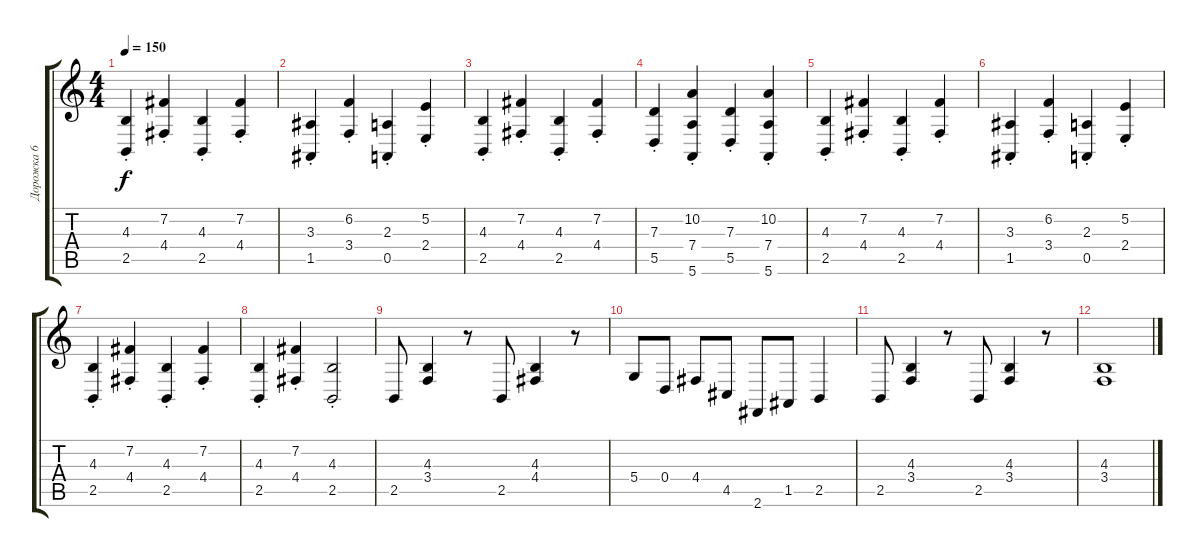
\track ("Дорожка 6" "Дорожка 6") {instrument accordion}
\staff {score tabs}
\tuning (E4 B3 G3 D3 A2 E2) {hide}
\ts (4 4)
\tempo 150
\clef g2
\ks c
(4.3{st} 2.5{st}).4{dy f} (7.2{st} 4.4{st}).4 (4.3{st} 2.5{st}).4 (7.2{st} 4.4{st}).4 |
(3.3{st} 1.5{st}).4 (6.2{st} 3.4{st}).4 (2.3{st} 0.5{st}).4 (5.2{st} 2.4{st}).4 |
(4.3{st} 2.5{st}).4 (7.2{st} 4.4{st}).4 (4.3{st} 2.5{st}).4 (7.2{st} 4.4{st}).4 |
(7.3{st} 5.5{st}).4 (10.2{st} 7.4{st} 5.6{st}).4 (7.3{st} 5.5{st}).4 (10.2{st} 7.4{st} 5.6{st}).4 |
(4.3{st} 2.5{st}).4 (7.2{st} 4.4{st}).4 (4.3{st} 2.5{st}).4 (7.2{st} 4.4{st}).4 |
(3.3{st} 1.5{st}).4 (6.2{st} 3.4{st}).4 (2.3{st} 0.5{st}).4 (5.2{st} 2.4{st}).4 |
(4.3{st} 2.5{st}).4 (7.2{st} 4.4{st}).4 (4.3{st} 2.5{st}).4 (7.2{st} 4.4{st}).4 |
(4.3{st} 2.5{st}).4 (7.2{st} 4.4{st}).4 (4.3{st} 2.5{st}).2 |
2.5.8 (4.3 3.4).4 r.8 2.5.8 (4.3 4.4).4 r.8 |
5.4.8 0.4.8 4.4.8 4.5.8 2.6.8 1.5.8 2.5.4 |
2.5.8 (4.3 3.4).4 r.8 2.5.8 (4.3 3.4).4 r.8 |
(4.3 3.4).1
